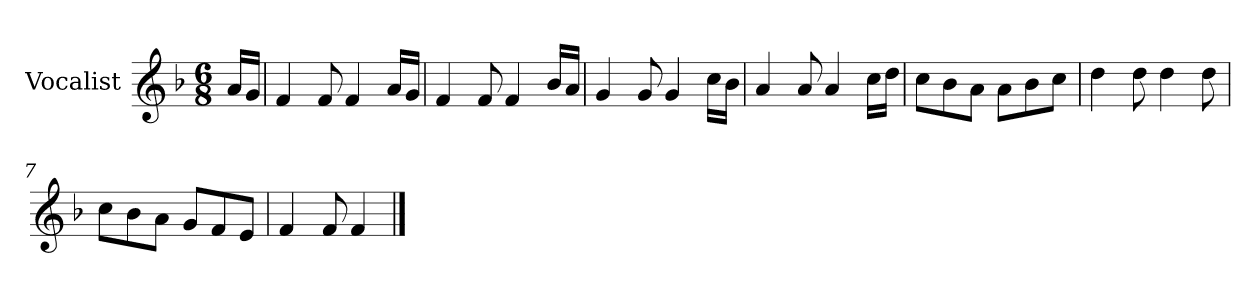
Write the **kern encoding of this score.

**kern
*part1
*staff1
*I"Vocalist
*k[b-]
*F:
*M6/8
=
16aLL
16gJJ
=1
4f
8f
4f
16aLL
16gJJ
=2
4f
8f
4f
16b-LL
16aJJ
=3
4g
8g
4g
16ccLL
16b-JJ
=4
4a
8a
4a
16ccLL
16ddJJ
=5
8ccL
8b-
8aJ
8aL
8b-
8ccJ
=6
4dd
8dd
4dd
8dd
=7
8ccL
8b-
8aJ
8gL
8f
8eJ
=8
4f
8f
4f
==
*-
